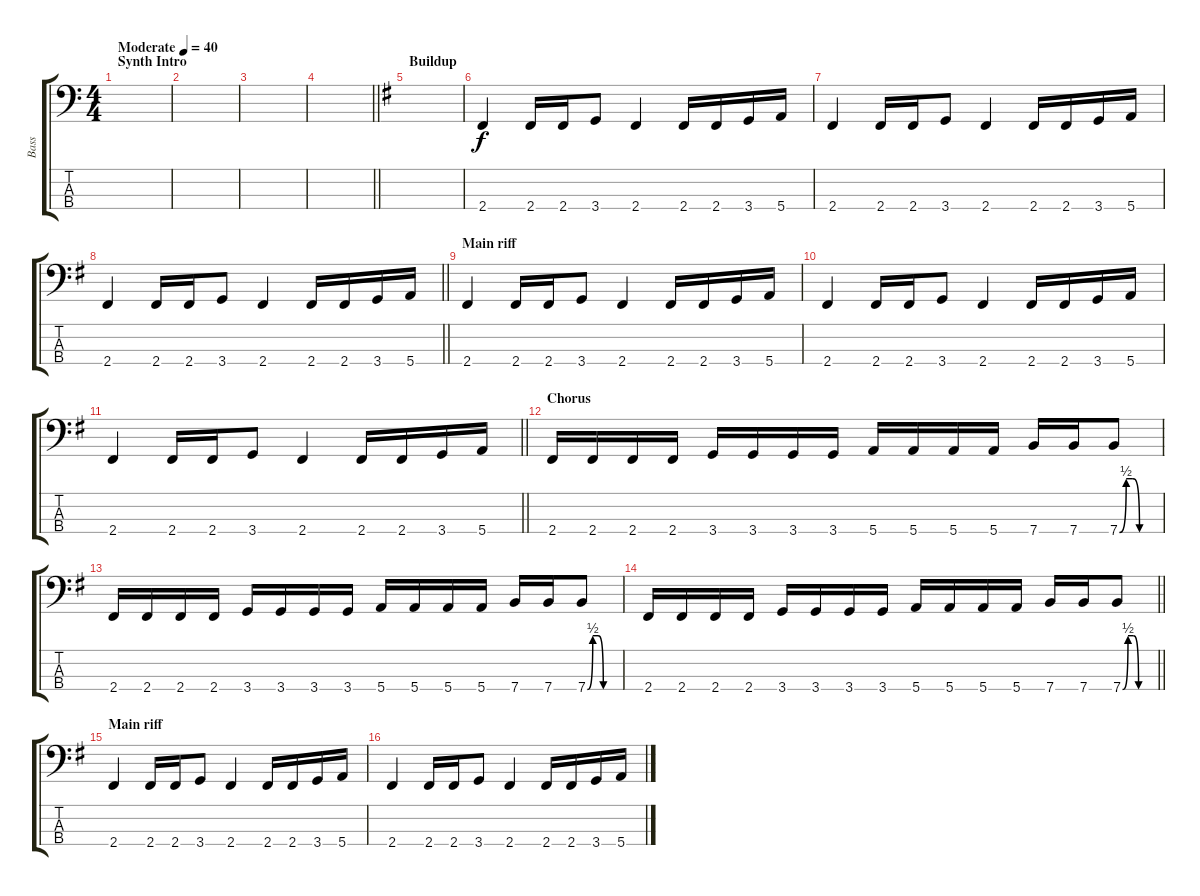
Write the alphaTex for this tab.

\track ("Bass" "Bass") {instrument electricbassfinger}
\staff {score tabs}
\tuning (G2 D2 A1 E1) {hide}
\ts (4 4)
\section ("" "Synth Intro")
\tempo (40 "Moderate")
\clef f4
\ks c
|
|
|
\barLineRight lightlight
|
\section ("" "Buildup")
\ks eminor
|
2.4.4 2.4.16 2.4.16 3.4.8 2.4.4 2.4.16 2.4.16 3.4.16 5.4.16 |
2.4.4 2.4.16 2.4.16 3.4.8 2.4.4 2.4.16 2.4.16 3.4.16 5.4.16 |
\barLineRight lightlight
2.4.4 2.4.16 2.4.16 3.4.8 2.4.4 2.4.16 2.4.16 3.4.16 5.4.16 |
\section ("" "Main riff")
2.4.4 2.4.16 2.4.16 3.4.8 2.4.4 2.4.16 2.4.16 3.4.16 5.4.16 |
2.4.4 2.4.16 2.4.16 3.4.8 2.4.4 2.4.16 2.4.16 3.4.16 5.4.16 |
\barLineRight lightlight
2.4.4 2.4.16 2.4.16 3.4.8 2.4.4 2.4.16 2.4.16 3.4.16 5.4.16 |
\section ("" "Chorus")
2.4.16 2.4.16 2.4.16 2.4.16 3.4.16 3.4.16 3.4.16 3.4.16 5.4.16 5.4.16 5.4.16 5.4.16 7.4.16 7.4.16 7.4{be (custom 0 0 10 2 20 2 30 0 60 0)}.8 |
2.4.16 2.4.16 2.4.16 2.4.16 3.4.16 3.4.16 3.4.16 3.4.16 5.4.16 5.4.16 5.4.16 5.4.16 7.4.16 7.4.16 7.4{be (custom 0 0 10 2 20 2 30 0 60 0)}.8 |
\barLineRight lightlight
2.4.16 2.4.16 2.4.16 2.4.16 3.4.16 3.4.16 3.4.16 3.4.16 5.4.16 5.4.16 5.4.16 5.4.16 7.4.16 7.4.16 7.4{be (custom 0 0 10 2 20 2 30 0 60 0)}.8 |
\section ("" "Main riff")
2.4.4 2.4.16 2.4.16 3.4.8 2.4.4 2.4.16 2.4.16 3.4.16 5.4.16 |
2.4.4 2.4.16 2.4.16 3.4.8 2.4.4 2.4.16 2.4.16 3.4.16 5.4.16
